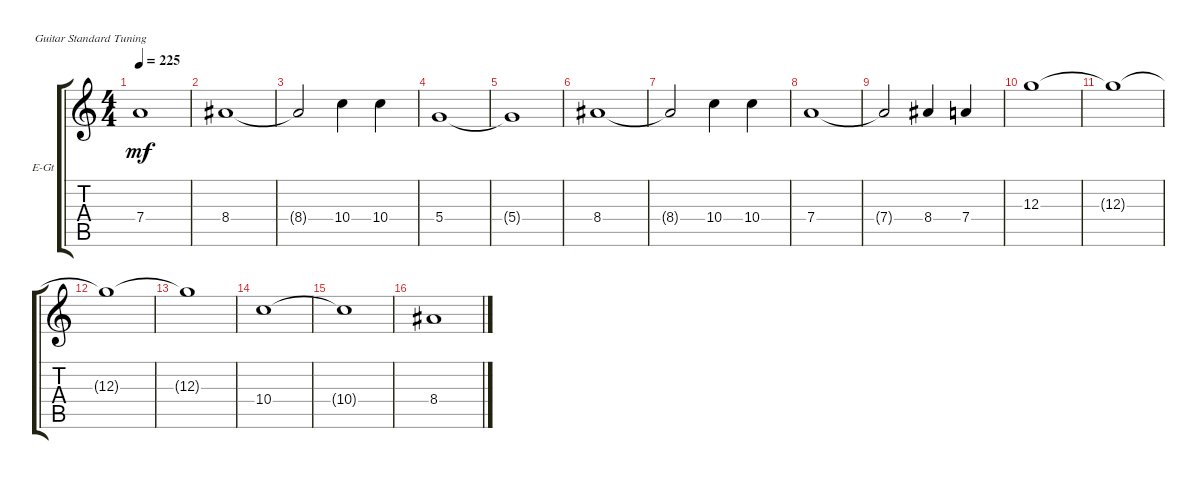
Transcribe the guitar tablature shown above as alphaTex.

\defaultSystemsLayout 4
\bracketExtendMode groupsimilarinstruments
\firstSystemTrackNameOrientation horizontal
\otherSystemsTrackNameOrientation horizontal
\track ("Electric Guitar" "E-Gt") {instrument overdrivenguitar}
\staff {score tabs}
\tuning (E4 B3 G3 D3 A2 E2)
\ts (4 4)
\tempo 225
\clef g2
\ks c
7.4.1{dy mf} |
8.4.1 |
8.4{t}.2 10.4.4 10.4.4 |
5.4.1 |
5.4{t}.1 |
8.4.1 |
8.4{t}.2 10.4.4 10.4.4 |
7.4.1 |
7.4{t}.2 8.4.4 7.4.4 |
12.3.1 |
12.3{t}.1 |
12.3{t}.1 |
12.3{t}.1 |
10.4.1 |
10.4{t}.1 |
8.4.1
